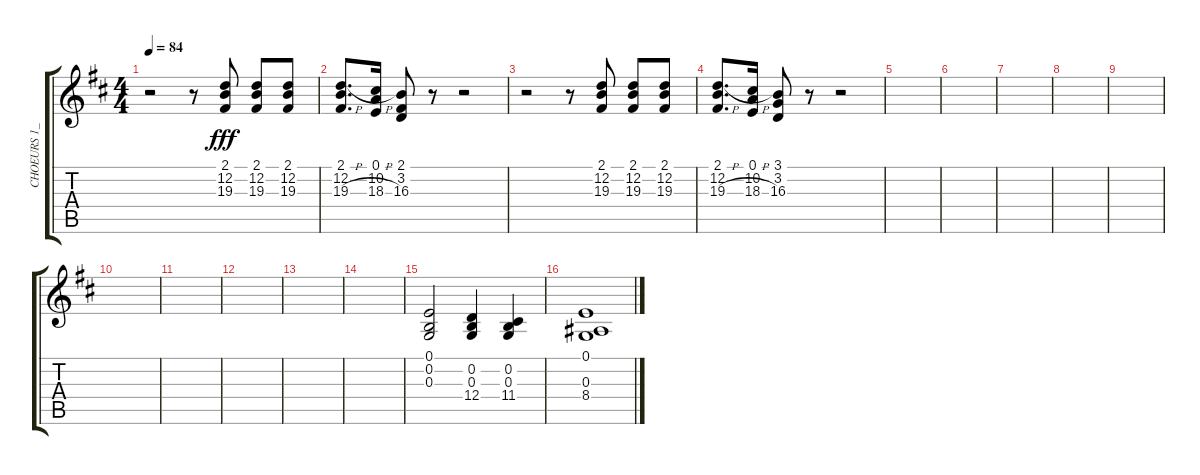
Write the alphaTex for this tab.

\track ("CHOEURS 1_1" "CHOEURS 1_") {instrument choiraahs}
\staff {score tabs}
\tuning (E4 B3 G3 D3 A2 E2) {hide}
\ts (4 4)
\tempo 84
\clef g2
\ks d
r.2{dy fff} r.8 (2.1 12.2 19.3).8 (2.1 12.2 19.3).8 (2.1 12.2 19.3).8 |
(2.1 12.2 19.3{h}).8{d} (0.1 10.2 18.3{h}).16 (2.1 3.2 16.3).8 r.8 r.2 |
r.2 r.8 (2.1 12.2 19.3).8 (2.1 12.2 19.3).8 (2.1 12.2 19.3).8 |
(2.1 12.2 19.3{h}).8{d} (0.1 10.2 18.3{h}).16 (3.1 3.2 16.3).8 r.8 r.2 |
|
|
|
|
|
|
|
|
|
|
(0.1 0.2 0.3).2 (0.2 0.3 12.4).4 (0.2 0.3 11.4).4 |
(0.1 0.3 8.4).1
